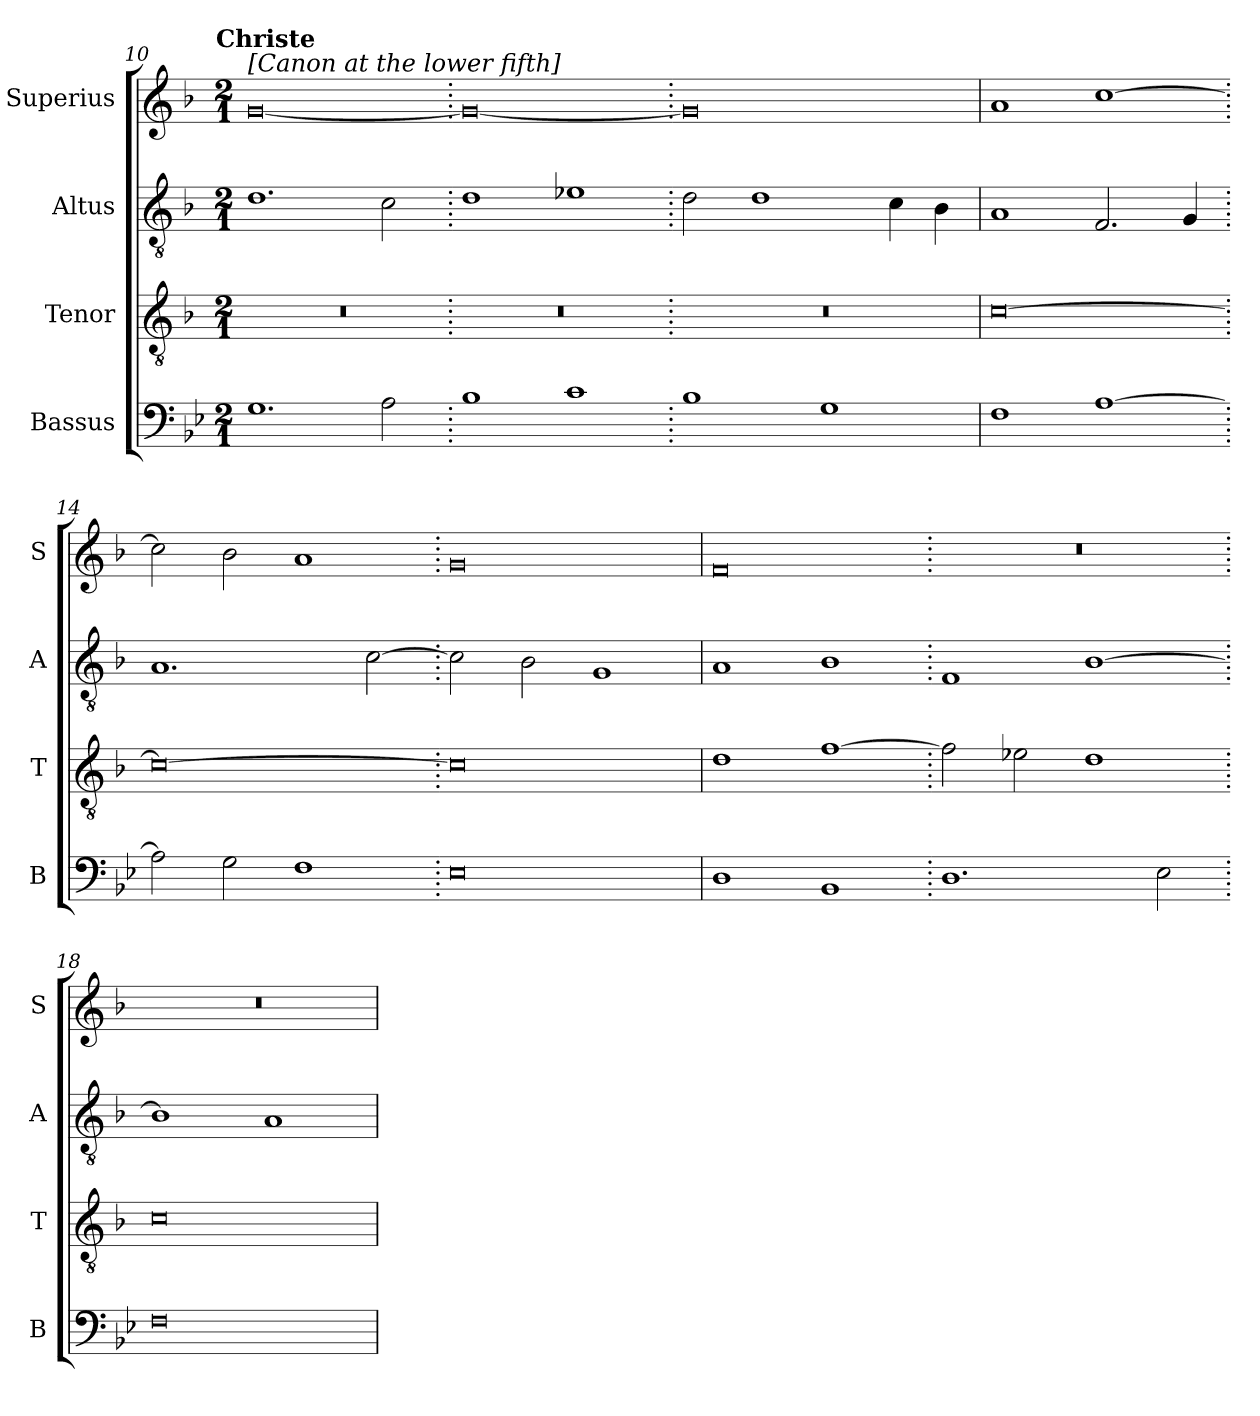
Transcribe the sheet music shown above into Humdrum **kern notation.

**kern	**kern	**kern	**kern
*part4	*part3	*part2	*part1
*staff4	*staff3	*staff2	*staff1
*I"Bassus	*I"Tenor	*I"Altus	*I"Superius
*I'B	*I'T	*I'A	*I'S
!!LO:LB:g=z
*clefF4	*clefGv2	*clefGv2	*clefG2
*k[b-e-]	*k[b-]	*k[b-]	*k[b-]
!!LO:TX:omd:t=Christe
*M2/1	*M2/1	*M2/1	*M2/1
=10	=10	=10	=10
!	!	!	!LO:TX:a:t=[Canon at the lower fifth]
1.G	0r	1.d	[0g
2A\	.	2c\	.
=11.	=11.	=11.	=11.
1B-	0r	1d	0g_
1c	.	1e-X	.
=12.	=12.	=12.	=12.
1B-	0r	2d\	0g]
.	.	1d	.
1G	.	.	.
.	.	4c\	.
.	.	4B-\	.
=13	=13	=13	=13
1F	[0c	1A	1a
[1A	.	2.F/	[1cc
.	.	4G/	.
=14.	=14.	=14.	=14.
2A\]	0c_	1.A	2cc\]
2G\	.	.	2b-\
1F	.	.	1a
.	.	[2c\	.
=15.	=15.	=15.	=15.
0E-	0c]	2c\]	0g
.	.	2B-\	.
.	.	1G	.
=16	=16	=16	=16
1D	1d	1A	0f
1BB-	[1f	1B-	.
=17.	=17.	=17.	=17.
1.D	2f\]	1F	0r
.	2e-X\	.	.
.	1d	[1B-	.
2E-\	.	.	.
=18.	=18.	=18.	=18.
0F	0c	1B-]	0r
.	.	1A	.
=	=	=	=
*-	*-	*-	*-
